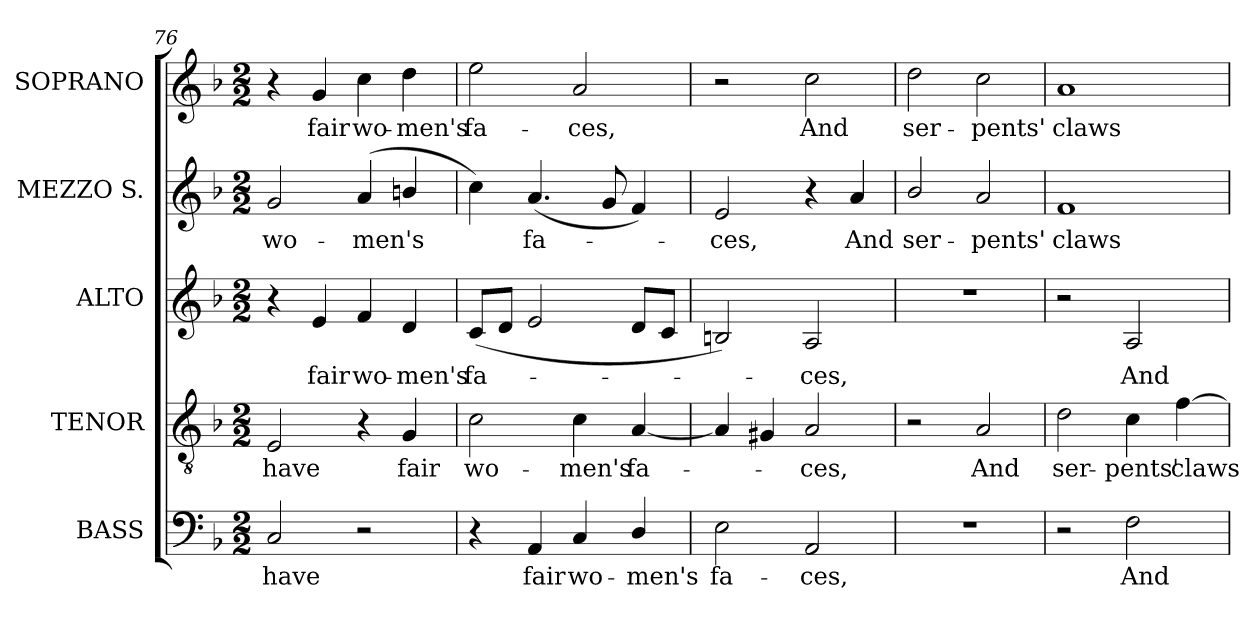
**kern	**text	**kern	**text	**kern	**text	**kern	**text	**kern	**text
*part5	*part5	*part4	*part4	*part3	*part3	*part2	*part2	*part1	*part1
*staff5	*staff5	*staff4	*staff4	*staff3	*staff3	*staff2	*staff2	*staff1	*staff1
*I"BASS	*	*I"TENOR	*	*I"ALTO	*	*I"MEZZO  S.	*	*I"SOPRANO	*
*I'B.	*	*I'T.	*	*I'A.	*	*I'M-S.	*	*I'S.	*
*clefF4	*	*clefGv2	*	*clefG2	*	*clefG2	*	*clefG2	*
*	*	*ITrd7c12	*	*	*	*	*	*	*
*k[b-]	*	*k[b-]	*	*k[b-]	*	*k[b-]	*	*k[b-]	*
*F:	*	*F:	*	*F:	*	*F:	*	*F:	*
*M2/2	*	*M2/2	*	*M2/2	*	*M2/2	*	*M2/2	*
=76	=76	=76	=76	=76	=76	=76	=76	=76	=76
!	!LO:LY:b:color=#000000	!	!	!	!	!	!	!	!
!	!	!	!LO:LY:b:color=#000000	!	!	!	!	!	!
!	!	!	!	!	!	!	!LO:LY:b:color=#000000	!	!
2Ci/	have	2EEi/	have	4r	.	2gi/	wo-	4r	.
!	!	!	!	!	!LO:LY:b:color=#000000	!	!	!	!
!	!	!	!	!	!	!	!	!	!LO:LY:b:color=#000000
.	.	.	.	4ei/	fair	.	.	4gi/	fair
!	!	!	!	!	!LO:LY:b:color=#000000	!	!	!	!
!	!	!	!	!	!	!	!LO:LY:b:color=#000000	!	!
!	!	!	!	!	!	!	!	!	!LO:LY:b:color=#000000
2r	.	4r	.	4fi/	wo-	(4ai/	-men's	4cci\	wo-
!	!	!	!LO:LY:b:color=#000000	!	!	!	!	!	!
!	!	!	!	!	!LO:LY:b:color=#000000	!	!	!	!
!	!	!	!	!	!	!	!	!	!LO:LY:b:color=#000000
.	.	4GGi/	fair	4di/	-men's	4bni/	.	4ddi\	-men's
=77	=77	=77	=77	=77	=77	=77	=77	=77	=77
!	!	!	!LO:LY:b:color=#000000	!	!	!	!	!	!
!	!	!	!	!	!LO:LY:b:color=#000000	!	!	!	!
!	!	!	!	!	!	!	!	!	!LO:LY:b:color=#000000
4r	.	2Ci\	wo-	(8ci/L	fa-	4cci\)	.	2eei\	fa-
.	.	.	.	8di/J	.	.	.	.	.
!	!LO:LY:b:color=#000000	!	!	!	!	!	!	!	!
!	!	!	!	!	!	!	!LO:LY:b:color=#000000	!	!
4AAi/	fair	.	.	2ei/	.	(4.ai/	fa-	.	.
!	!LO:LY:b:color=#000000	!	!	!	!	!	!	!	!
!	!	!	!LO:LY:b:color=#000000	!	!	!	!	!	!
!	!	!	!	!	!	!	!	!	!LO:LY:b:color=#000000
4Ci/	wo-	4Ci\	-men's	.	.	.	.	2ai/	-ces,
.	.	.	.	.	.	8gi/	.	.	.
!	!LO:LY:b:color=#000000	!	!	!	!	!	!	!	!
!	!	!	!LO:LY:b:color=#000000	!	!	!	!	!	!
4Di/	-men's	[4AAi/	fa-	8di/L	.	4fi/)	.	.	.
.	.	.	.	8ci/J	.	.	.	.	.
=78	=78	=78	=78	=78	=78	=78	=78	=78	=78
!	!LO:LY:b:color=#000000	!	!	!	!	!	!	!	!
!	!	!	!	!	!	!	!LO:LY:b:color=#000000	!	!
2Ei\	fa-	4AAi/]	.	2Bni/)	.	2ei/	-ces,	2r	.
.	.	4GG#Xi/	.	.	.	.	.	.	.
!	!LO:LY:b:color=#000000	!	!	!	!	!	!	!	!
!	!	!	!LO:LY:b:color=#000000	!	!	!	!	!	!
!	!	!	!	!	!LO:LY:b:color=#000000	!	!	!	!
!	!	!	!	!	!	!	!	!	!LO:LY:b:color=#000000
2AAi/	-ces,	2AAi/	-ces,	2Ai/	-ces,	4r	.	2cci\	And
!	!	!	!	!	!	!	!LO:LY:b:color=#000000	!	!
.	.	.	.	.	.	4ai/	And	.	.
=79	=79	=79	=79	=79	=79	=79	=79	=79	=79
!	!	!	!	!	!	!	!LO:LY:b:color=#000000	!	!
!	!	!	!	!	!	!	!	!	!LO:LY:b:color=#000000
1r	.	2r	.	1r	.	2b-i/	ser-	2ddi\	ser-
!	!	!	!LO:LY:b:color=#000000	!	!	!	!	!	!
!	!	!	!	!	!	!	!LO:LY:b:color=#000000	!	!
!	!	!	!	!	!	!	!	!	!LO:LY:b:color=#000000
.	.	2AAi/	And	.	.	2ai/	-pents'	2cci\	-pents'
!!LO:LB:g=z
=80	=80	=80	=80	=80	=80	=80	=80	=80	=80
!	!	!	!LO:LY:b:color=#000000	!	!	!	!	!	!
!	!	!	!	!	!	!	!LO:LY:b:color=#000000	!	!
!	!	!	!	!	!	!	!	!	!LO:LY:b:color=#000000
2r	.	2Di\	ser-	2r	.	1fi	claws	1ai	claws
!	!LO:LY:b:color=#000000	!	!	!	!	!	!	!	!
!	!	!	!LO:LY:b:color=#000000	!	!	!	!	!	!
!	!	!	!	!	!LO:LY:b:color=#000000	!	!	!	!
2Fi\	And	4Ci\	-pents'	2Ai/	And	.	.	.	.
!	!	!	!LO:LY:b:color=#000000	!	!	!	!	!	!
.	.	[4Fi\	claws	.	.	.	.	.	.
=	=	=	=	=	=	=	=	=	=
*-	*-	*-	*-	*-	*-	*-	*-	*-	*-
